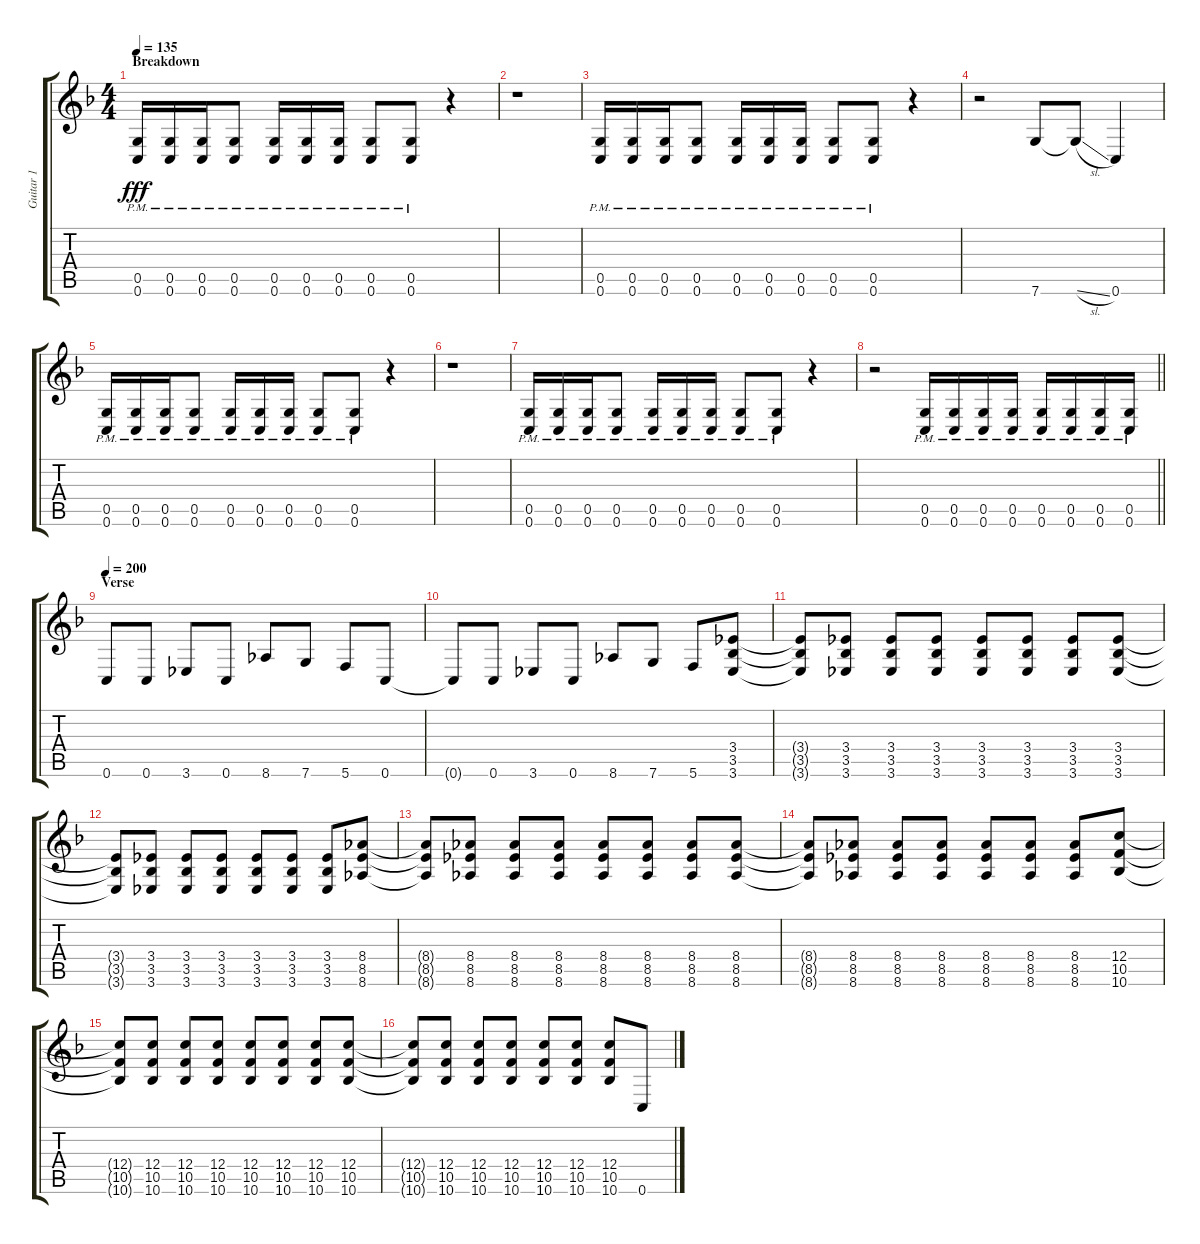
\track ("Guitar 1" "Guitar 1") {instrument overdrivenguitar}
\staff {score tabs}
\tuning (D4 A3 F3 C3 G2 C2) {hide}
\ts (4 4)
\section ("" "Breakdown")
\tempo 135
\clef g2
\ks f
(0.5{pm} 0.6{pm}).16{dy fff} (0.5{pm} 0.6{pm}).16 (0.5{pm} 0.6{pm}).16 (0.5{pm} 0.6{pm}).8 (0.5{pm} 0.6{pm}).16 (0.5{pm} 0.6{pm}).16 (0.5{pm} 0.6{pm}).16 (0.5{pm} 0.6{pm}).8 (0.5{pm} 0.6{pm}).8 r.4 |
r.1 |
(0.5{pm} 0.6{pm}).16 (0.5{pm} 0.6{pm}).16 (0.5{pm} 0.6{pm}).16 (0.5{pm} 0.6{pm}).8 (0.5{pm} 0.6{pm}).16 (0.5{pm} 0.6{pm}).16 (0.5{pm} 0.6{pm}).16 (0.5{pm} 0.6{pm}).8 (0.5{pm} 0.6{pm}).8 r.4 |
r.2 7.6.8 7.6{sl t}.8 0.6.4 |
(0.5{pm} 0.6{pm}).16 (0.5{pm} 0.6{pm}).16 (0.5{pm} 0.6{pm}).16 (0.5{pm} 0.6{pm}).8 (0.5{pm} 0.6{pm}).16 (0.5{pm} 0.6{pm}).16 (0.5{pm} 0.6{pm}).16 (0.5{pm} 0.6{pm}).8 (0.5{pm} 0.6{pm}).8 r.4 |
r.1 |
(0.5{pm} 0.6{pm}).16 (0.5{pm} 0.6{pm}).16 (0.5{pm} 0.6{pm}).16 (0.5{pm} 0.6{pm}).8 (0.5{pm} 0.6{pm}).16 (0.5{pm} 0.6{pm}).16 (0.5{pm} 0.6{pm}).16 (0.5{pm} 0.6{pm}).8 (0.5{pm} 0.6{pm}).8 r.4 |
\barLineRight lightlight
r.2 (0.5{pm} 0.6{pm}).16 (0.5{pm} 0.6{pm}).16 (0.5{pm} 0.6{pm}).16 (0.5{pm} 0.6{pm}).16 (0.5{pm} 0.6{pm}).16 (0.5{pm} 0.6{pm}).16 (0.5{pm} 0.6{pm}).16 (0.5{pm} 0.6{pm}).16 |
\section ("" "Verse")
\tempo 200
0.6.8 0.6.8 3.6.8 0.6.8 8.6.8 7.6.8 5.6.8 0.6.8 |
0.6{t}.8 0.6.8 3.6.8 0.6.8 8.6.8 7.6.8 5.6.8 (3.4 3.5 3.6).8 |
(3.4{t} 3.5{t} 3.6{t}).8 (3.4 3.5 3.6).8 (3.4 3.5 3.6).8 (3.4 3.5 3.6).8 (3.4 3.5 3.6).8 (3.4 3.5 3.6).8 (3.4 3.5 3.6).8 (3.4 3.5 3.6).8 |
(3.4{t} 3.5{t} 3.6{t}).8 (3.4 3.5 3.6).8 (3.4 3.5 3.6).8 (3.4 3.5 3.6).8 (3.4 3.5 3.6).8 (3.4 3.5 3.6).8 (3.4 3.5 3.6).8 (8.4 8.5 8.6).8 |
(8.4{t} 8.5{t} 8.6{t}).8 (8.4 8.5 8.6).8 (8.4 8.5 8.6).8 (8.4 8.5 8.6).8 (8.4 8.5 8.6).8 (8.4 8.5 8.6).8 (8.4 8.5 8.6).8 (8.4 8.5 8.6).8 |
(8.4{t} 8.5{t} 8.6{t}).8 (8.4 8.5 8.6).8 (8.4 8.5 8.6).8 (8.4 8.5 8.6).8 (8.4 8.5 8.6).8 (8.4 8.5 8.6).8 (8.4 8.5 8.6).8 (12.4 10.5 10.6).8 |
(12.4{t} 10.5{t} 10.6{t}).8 (12.4 10.5 10.6).8 (12.4 10.5 10.6).8 (12.4 10.5 10.6).8 (12.4 10.5 10.6).8 (12.4 10.5 10.6).8 (12.4 10.5 10.6).8 (12.4 10.5 10.6).8 |
(12.4{t} 10.5{t} 10.6{t}).8 (12.4 10.5 10.6).8 (12.4 10.5 10.6).8 (12.4 10.5 10.6).8 (12.4 10.5 10.6).8 (12.4 10.5 10.6).8 (12.4 10.5 10.6).8 0.6.8
